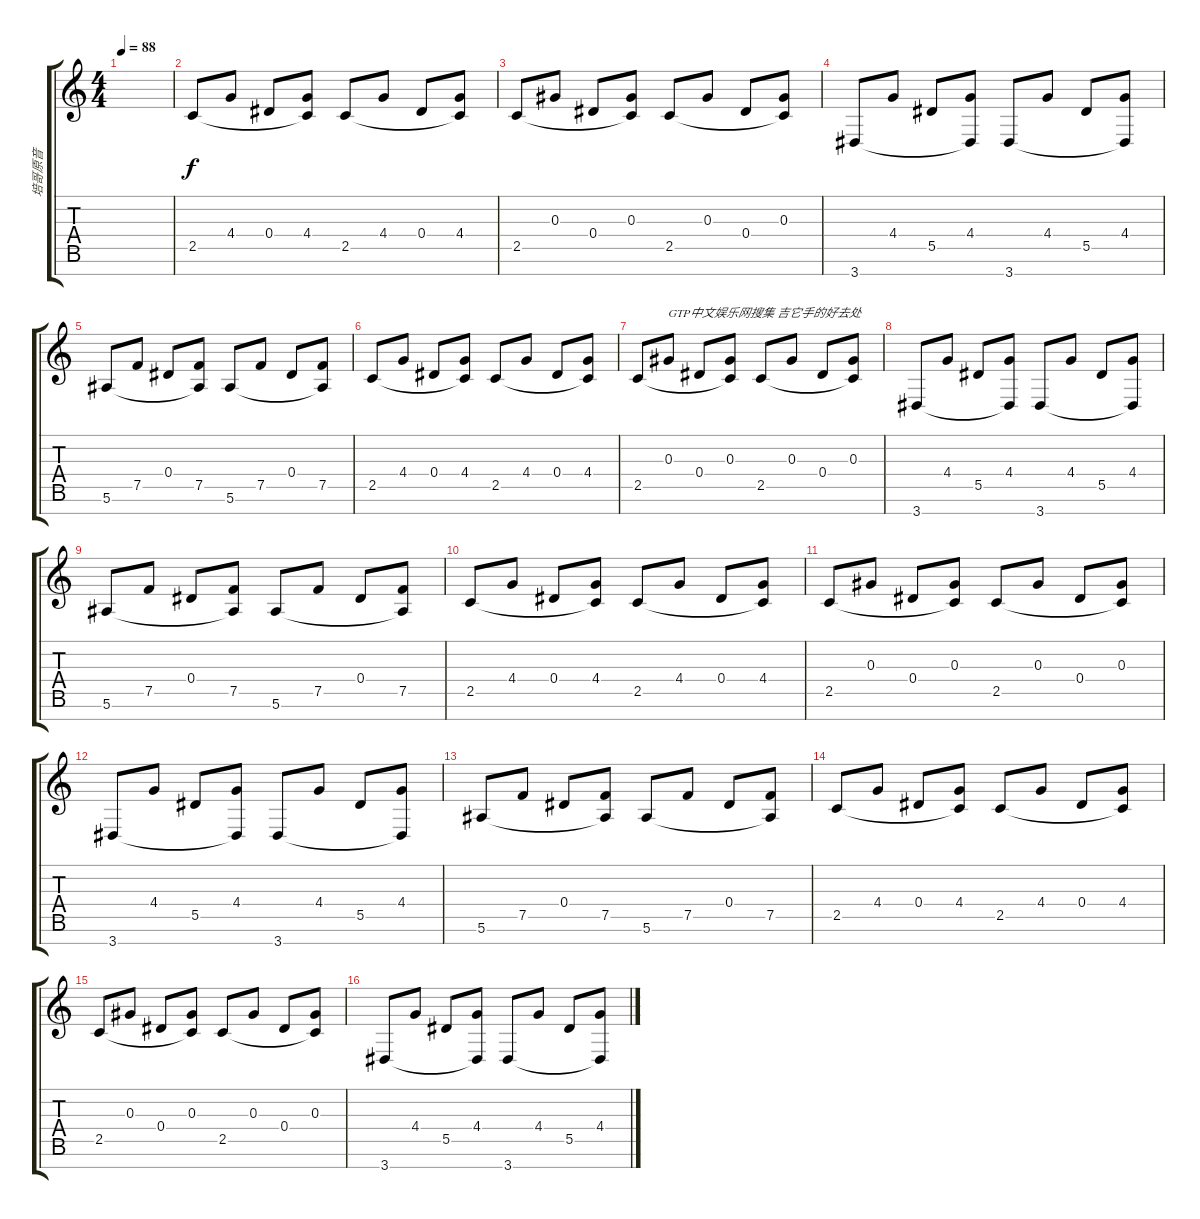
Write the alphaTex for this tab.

\track ("培哥原音" "培哥原音") {instrument acousticguitarnylon}
\staff {score tabs}
\tuning (F4 C4 Ab3 Eb3 Bb2 F2 C2) {hide}
\ts (4 4)
\tempo 88
\clef g2
\ks c
|
2.5.8 4.4.8 0.4.8 (4.4 2.5{t}).8 2.5.8 4.4.8 0.4.8 (4.4 2.5{t}).8 |
2.5.8 0.3.8 0.4.8 (0.3 2.5{t}).8 2.5.8 0.3.8 0.4.8 (0.3 2.5{t}).8 |
3.7.8 4.4.8 5.5.8 (4.4 3.7{t}).8 3.7.8 4.4.8 5.5.8 (4.4 3.7{t}).8 |
5.6.8 7.5.8 0.4.8 (7.5 5.6{t}).8 5.6.8 7.5.8 0.4.8 (7.5 5.6{t}).8 |
2.5.8 4.4.8 0.4.8 (4.4 2.5{t}).8 2.5.8 4.4.8 0.4.8 (4.4 2.5{t}).8 |
2.5.8 0.3.8{txt "GTP中文娱乐网搜集 吉它手的好去处"} 0.4.8 (0.3 2.5{t}).8 2.5.8 0.3.8 0.4.8 (0.3 2.5{t}).8 |
3.7.8 4.4.8 5.5.8 (4.4 3.7{t}).8 3.7.8 4.4.8 5.5.8 (4.4 3.7{t}).8 |
5.6.8 7.5.8 0.4.8 (7.5 5.6{t}).8 5.6.8 7.5.8 0.4.8 (7.5 5.6{t}).8 |
2.5.8 4.4.8 0.4.8 (4.4 2.5{t}).8 2.5.8 4.4.8 0.4.8 (4.4 2.5{t}).8 |
2.5.8 0.3.8 0.4.8 (0.3 2.5{t}).8 2.5.8 0.3.8 0.4.8 (0.3 2.5{t}).8 |
3.7.8 4.4.8 5.5.8 (4.4 3.7{t}).8 3.7.8 4.4.8 5.5.8 (4.4 3.7{t}).8 |
5.6.8 7.5.8 0.4.8 (7.5 5.6{t}).8 5.6.8 7.5.8 0.4.8 (7.5 5.6{t}).8 |
2.5.8 4.4.8 0.4.8 (4.4 2.5{t}).8 2.5.8 4.4.8 0.4.8 (4.4 2.5{t}).8 |
2.5.8 0.3.8 0.4.8 (0.3 2.5{t}).8 2.5.8 0.3.8 0.4.8 (0.3 2.5{t}).8 |
3.7.8 4.4.8 5.5.8 (4.4 3.7{t}).8 3.7.8 4.4.8 5.5.8 (4.4 3.7{t}).8
